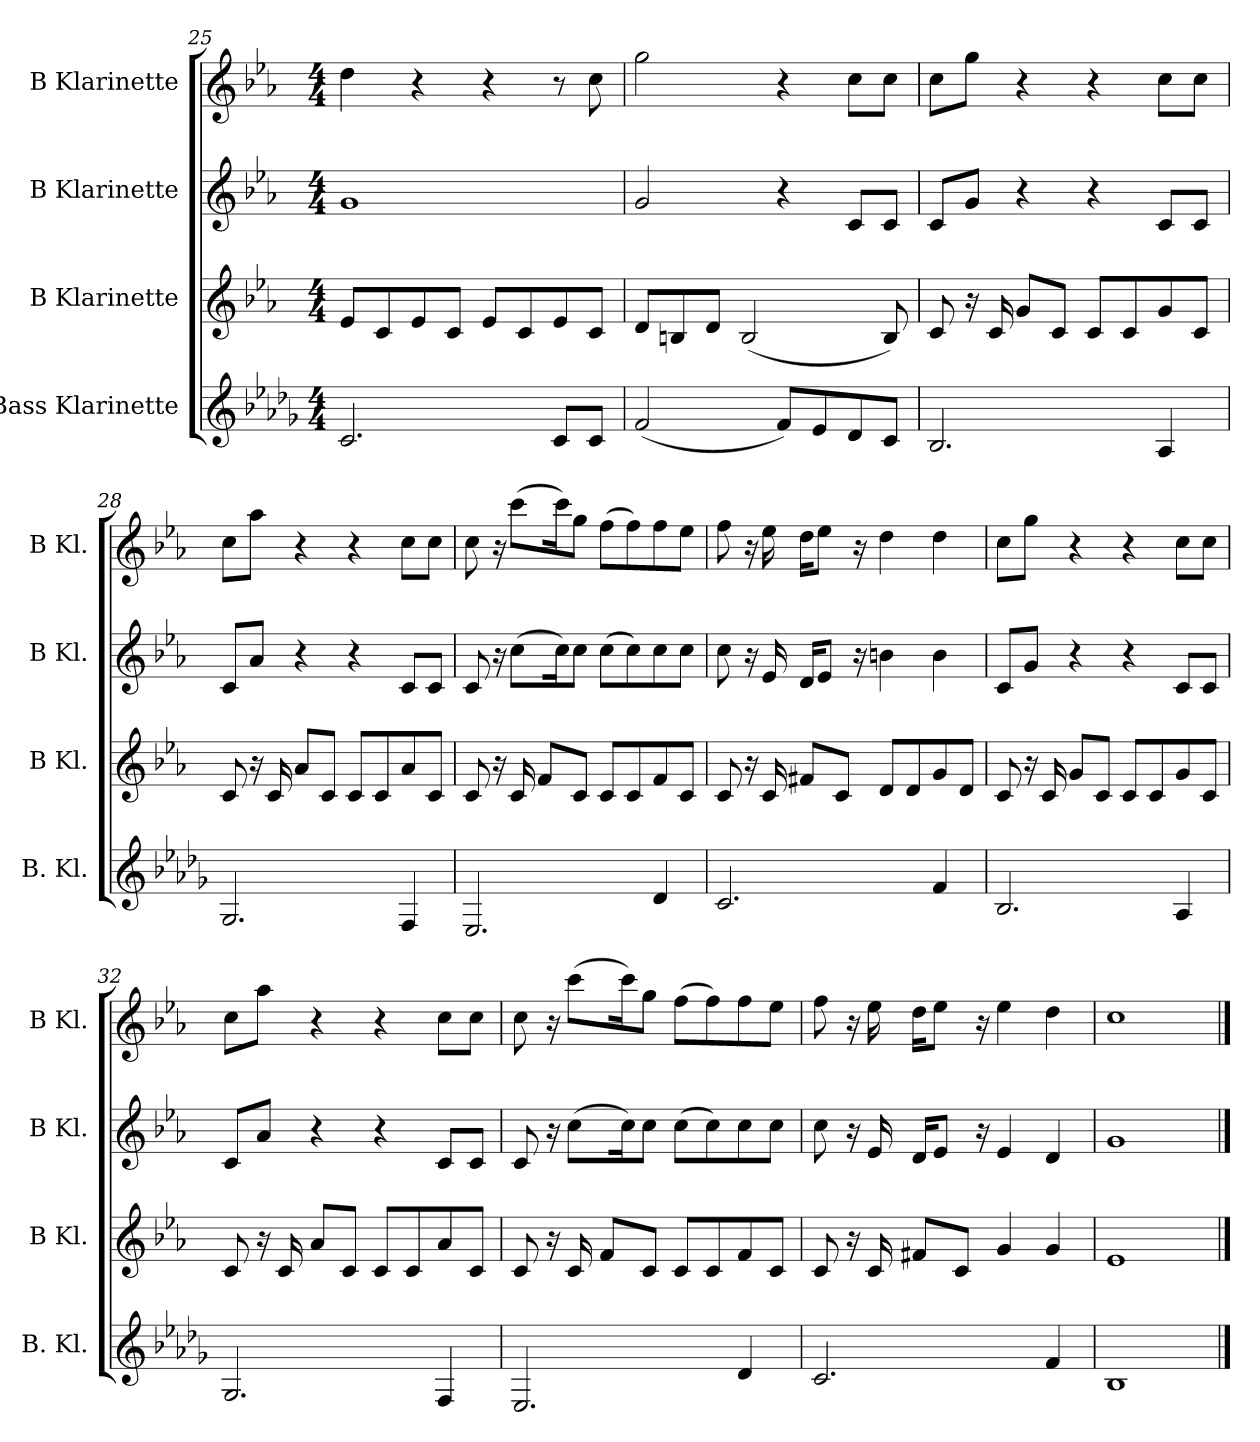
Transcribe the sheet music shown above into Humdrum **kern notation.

**kern	**kern	**kern	**kern
*part4	*part3	*part2	*part1
*staff4	*staff3	*staff2	*staff1
*I"Bass Klarinette	*I"B Klarinette	*I"B Klarinette	*I"B Klarinette
*I'B. Kl.	*I'B Kl.	*I'B Kl.	*I'B Kl.
*clefG2	*clefG2	*clefG2	*clefG2
*ITrd8c14	*ITrd1c2	*ITrd1c2	*ITrd1c2
*k[b-e-a-d-g-]	*k[b-e-a-d-g-]	*k[b-e-a-d-g-]	*k[b-e-a-d-g-]
*M4/4	*M4/4	*M4/4	*M4/4
=25	=25	=25	=25
2.C/	8d-/L	1f	4cc\
.	8B-/	.	.
.	8d-/	.	4r
.	8B-/J	.	.
.	8d-/L	.	4r
.	8B-/	.	.
8C/L	8d-/	.	8r
8C/J	8B-/J	.	8b-\
=26	=26	=26	=26
(2F/	8c/L	2f/	2ff\
.	8An/	.	.
.	8c/J	.	.
.	(2A/	.	.
8F/L)	.	4r	4r
8E-/	.	.	.
8D-/	.	8B-/L	8b-\L
8C/J	8A/)	8B-/J	8b-\J
=27	=27	=27	=27
2.BB-/	8B-/	8B-/L	8b-\L
.	16r	8f/J	8ff\J
.	16B-/	.	.
.	8f/L	4r	4r
.	8B-/J	.	.
.	8B-/L	4r	4r
.	8B-/	.	.
4AA-/	8f/	8B-/L	8b-\L
.	8B-/J	8B-/J	8b-\J
!!LO:LB:g=z
=28	=28	=28	=28
2.GG-/	8B-/	8B-/L	8b-\L
.	16r	8g-/J	8gg-\J
.	16B-/	.	.
.	8g-/L	4r	4r
.	8B-/J	.	.
.	8B-/L	4r	4r
.	8B-/	.	.
4FF/	8g-/	8B-/L	8b-\L
.	8B-/J	8B-/J	8b-\J
=29	=29	=29	=29
2.EE-/	8B-/	8B-/	8b-\
.	16r	16r	16r
.	16B-/	(8b-\L	(8bb-\L
.	8e-/L	.	.
.	.	16b-\K)	16bb-\K)
.	8B-/J	8b-\J	8ff\J
.	8B-/L	(8b-\L	(8ee-\L
.	8B-/	8b-\)	8ee-\)
4D-/	8e-/	8b-\	8ee-\
.	8B-/J	8b-\J	8dd-\J
=30	=30	=30	=30
2.C/	8B-/	8b-\	8ee-\
.	16r	16r	16r
.	16B-/	16d-/	16dd-\
.	8en/L	16c/KL	16cc\KL
.	.	8d-/J	8dd-\J
.	8B-/J	.	.
.	.	16r	16r
.	8c/L	4an\	4cc\
.	8c/	.	.
4F/	8f/	4a\	4cc\
.	8c/J	.	.
=31	=31	=31	=31
2.BB-/	8B-/	8B-/L	8b-\L
.	16r	8f/J	8ff\J
.	16B-/	.	.
.	8f/L	4r	4r
.	8B-/J	.	.
.	8B-/L	4r	4r
.	8B-/	.	.
4AA-/	8f/	8B-/L	8b-\L
.	8B-/J	8B-/J	8b-\J
!!LO:PB:g=z
=32	=32	=32	=32
2.GG-/	8B-/	8B-/L	8b-\L
.	16r	8g-/J	8gg-\J
.	16B-/	.	.
.	8g-/L	4r	4r
.	8B-/J	.	.
.	8B-/L	4r	4r
.	8B-/	.	.
4FF/	8g-/	8B-/L	8b-\L
.	8B-/J	8B-/J	8b-\J
=33	=33	=33	=33
2.EE-/	8B-/	8B-/	8b-\
.	16r	16r	16r
.	16B-/	(8b-\L	(8bb-\L
.	8e-/L	.	.
.	.	16b-\K)	16bb-\K)
.	8B-/J	8b-\J	8ff\J
.	8B-/L	(8b-\L	(8ee-\L
.	8B-/	8b-\)	8ee-\)
4D-/	8e-/	8b-\	8ee-\
.	8B-/J	8b-\J	8dd-\J
=34	=34	=34	=34
2.C/	8B-/	8b-\	8ee-\
.	16r	16r	16r
.	16B-/	16d-/	16dd-\
.	8en/L	16c/KL	16cc\KL
.	.	8d-/J	8dd-\J
.	8B-/J	.	.
.	.	16r	16r
.	4f/	4d-/	4dd-\
4F/	4f/	4c/	4cc\
=35	=35	=35	=35
1BB-	1d-	1f	1b-
==	==	==	==
*-	*-	*-	*-
